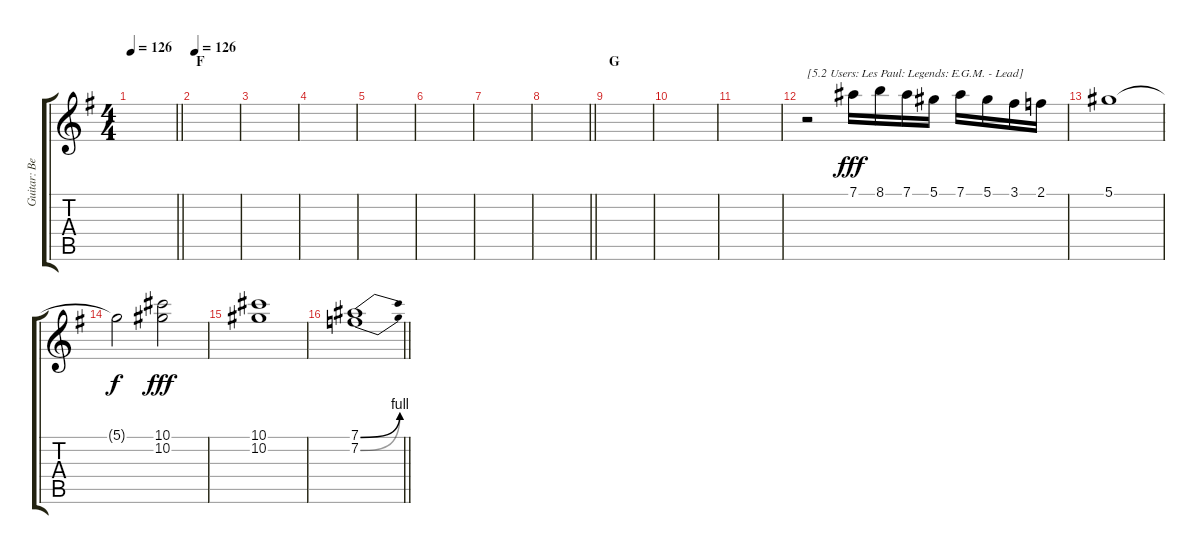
\track ("Guitar: Ben" "Guitar: Be") {instrument distortionguitar}
\staff {score tabs}
\tuning (Eb4 Bb3 Gb3 Db3 Ab2 Eb2) {hide}
\ts (4 4)
\tempo 126
\clef g2
\barLineRight lightlight
\ks g
|
\section ("" "F")
\tempo 126
|
|
|
|
|
|
\barLineRight lightlight
|
\section ("" "G")
|
|
|
r.2{txt "[5.2 Users: Les Paul: Legends: E.G.M. - Lead]" volume 14 instrument overdrivenguitar} 7.1.16{dy fff} 8.1.16 7.1.16 5.1.16 7.1.16 5.1.16 3.1.16 2.1.16 |
5.1.1 |
5.1{t}.2{dy f} (10.1 10.2).2{dy fff} |
(10.1 10.2).1 |
\barLineRight lightlight
(7.1{be (bend 0 0 60 4)} 7.2{be (bend 0 0 60 4)}).1
